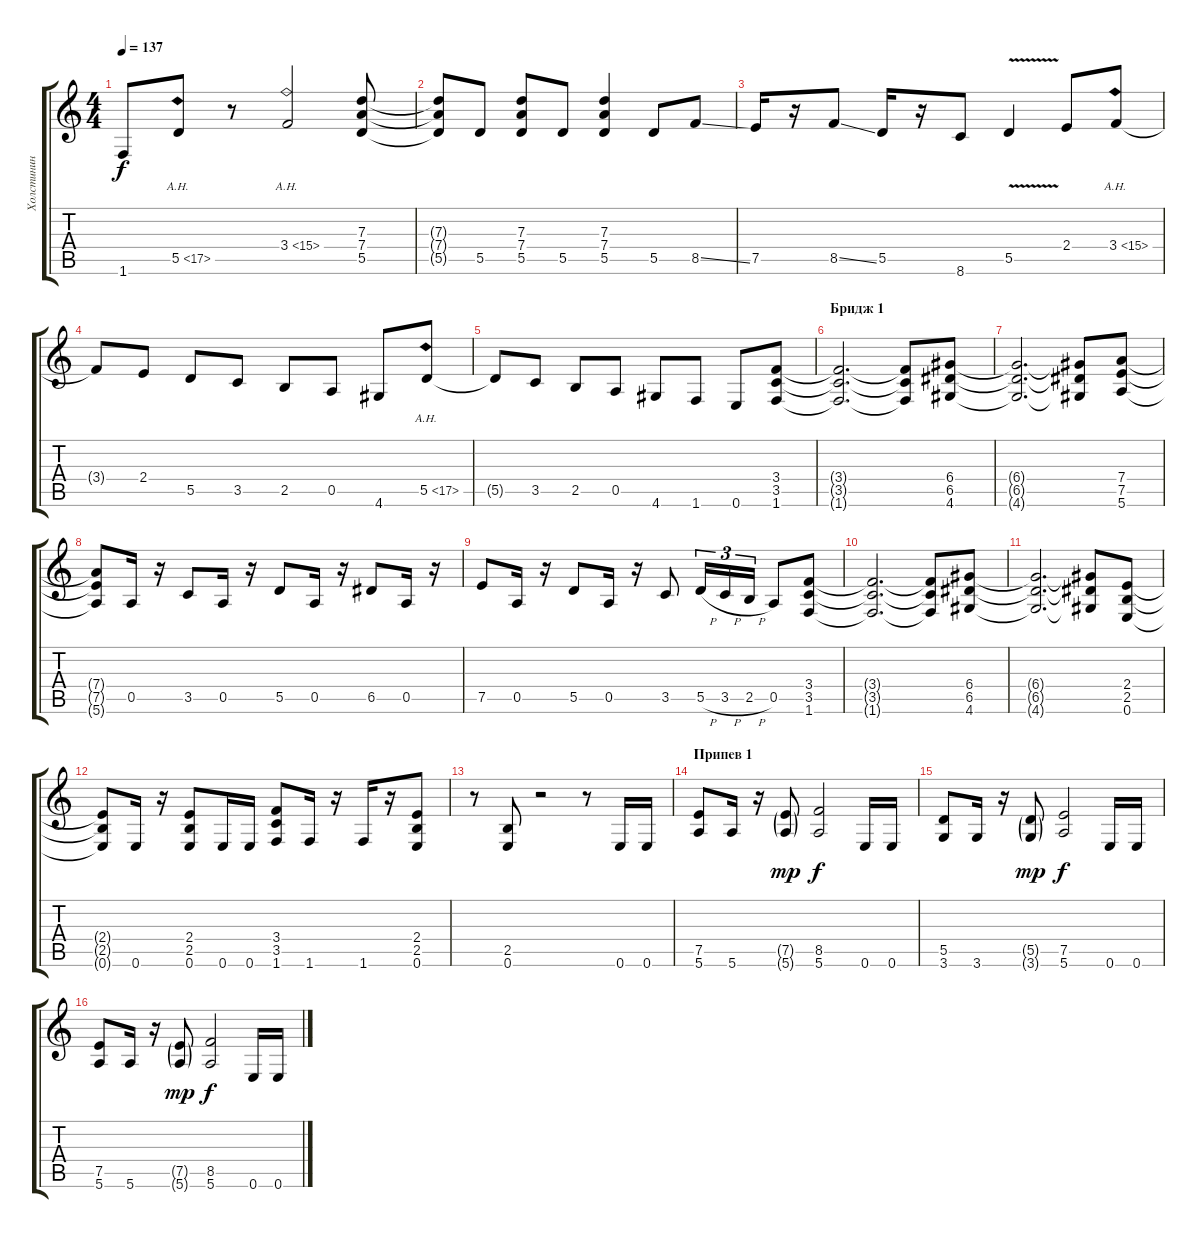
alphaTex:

\track ("Холстинин" "Холстинин") {instrument overdrivenguitar}
\staff {score tabs}
\tuning (E4 B3 G3 D3 A2 E2) {hide}
\ts (4 4)
\tempo 137
\clef g2
\ks c
1.6.8{dy f} 5.5{ah 12}.8 r.8 3.4{ah 12}.2 (7.3 7.4 5.5).8 |
(7.3{t} 7.4{t} 5.5{t}).8 5.5.8 (7.3 7.4 5.5).8 5.5.8 (7.3 7.4 5.5).4 5.5.8 8.5{ss}.8 |
7.5.16 r.16 8.5{ss}.8 5.5.16 r.16 8.6.8 5.5{v}.4 2.4.8 3.4{ah 12}.8 |
3.4{t}.8 2.4.8 5.5.8 3.5.8 2.5.8 0.5.8 4.6.8 5.5{ah 12}.8 |
5.5{t}.8 3.5.8 2.5.8 0.5.8 4.6.8 1.6.8 0.6.8 (3.4 3.5 1.6).8 |
\section ("" "Бридж 1")
(3.4{t} 3.5{t} 1.6{t}).2{d} (3.4{t} 3.5{t} 1.6{t}).8 (6.4 6.5 4.6).8 |
(6.4{t} 6.5{t} 4.6{t}).2{d} (6.4{t} 6.5{t} 4.6{t}).8 (7.4 7.5 5.6).8 |
(7.4{t} 7.5{t} 5.6{t}).8 0.5.16 r.16 3.5.8 0.5.16 r.16 5.5.8 0.5.16 r.16 6.5.8 0.5.16 r.16 |
7.5.8 0.5.16 r.16 5.5.8 0.5.16 r.16 3.5.8 5.5{h}.16{tu (3 2)} 3.5{h}.16{tu (3 2)} 2.5{h}.16{tu (3 2)} 0.5.8 (3.4 3.5 1.6).8 |
(3.4{t} 3.5{t} 1.6{t}).2{d} (3.4{t} 3.5{t} 1.6{t}).8 (6.4 6.5 4.6).8 |
(6.4{t} 6.5{t} 4.6{t}).2{d} (6.4{t} 6.5{t} 4.6{t}).8 (2.4 2.5 0.6).8 |
(2.4{t} 2.5{t} 0.6{t}).8 0.6.16 r.16 (2.4 2.5 0.6).8 0.6.16 0.6.16 (3.4 3.5 1.6).8 1.6.16 r.16 1.6.16 r.16 (2.4 2.5 0.6).8 |
r.8 (2.5 0.6).8 r.2 r.8 0.6.16 0.6.16 |
\section ("" "Припев 1")
(7.5 5.6).8 5.6.16 r.16 (7.5{g} 5.6{g}).8{dy mp} (8.5 5.6).2{dy f} 0.6.16 0.6.16 |
(5.5 3.6).8 3.6.16 r.16 (5.5{g} 3.6{g}).8{dy mp} (7.5 5.6).2{dy f} 0.6.16 0.6.16 |
(7.5 5.6).8 5.6.16 r.16 (7.5{g} 5.6{g}).8{dy mp} (8.5 5.6).2{dy f} 0.6.16 0.6.16
